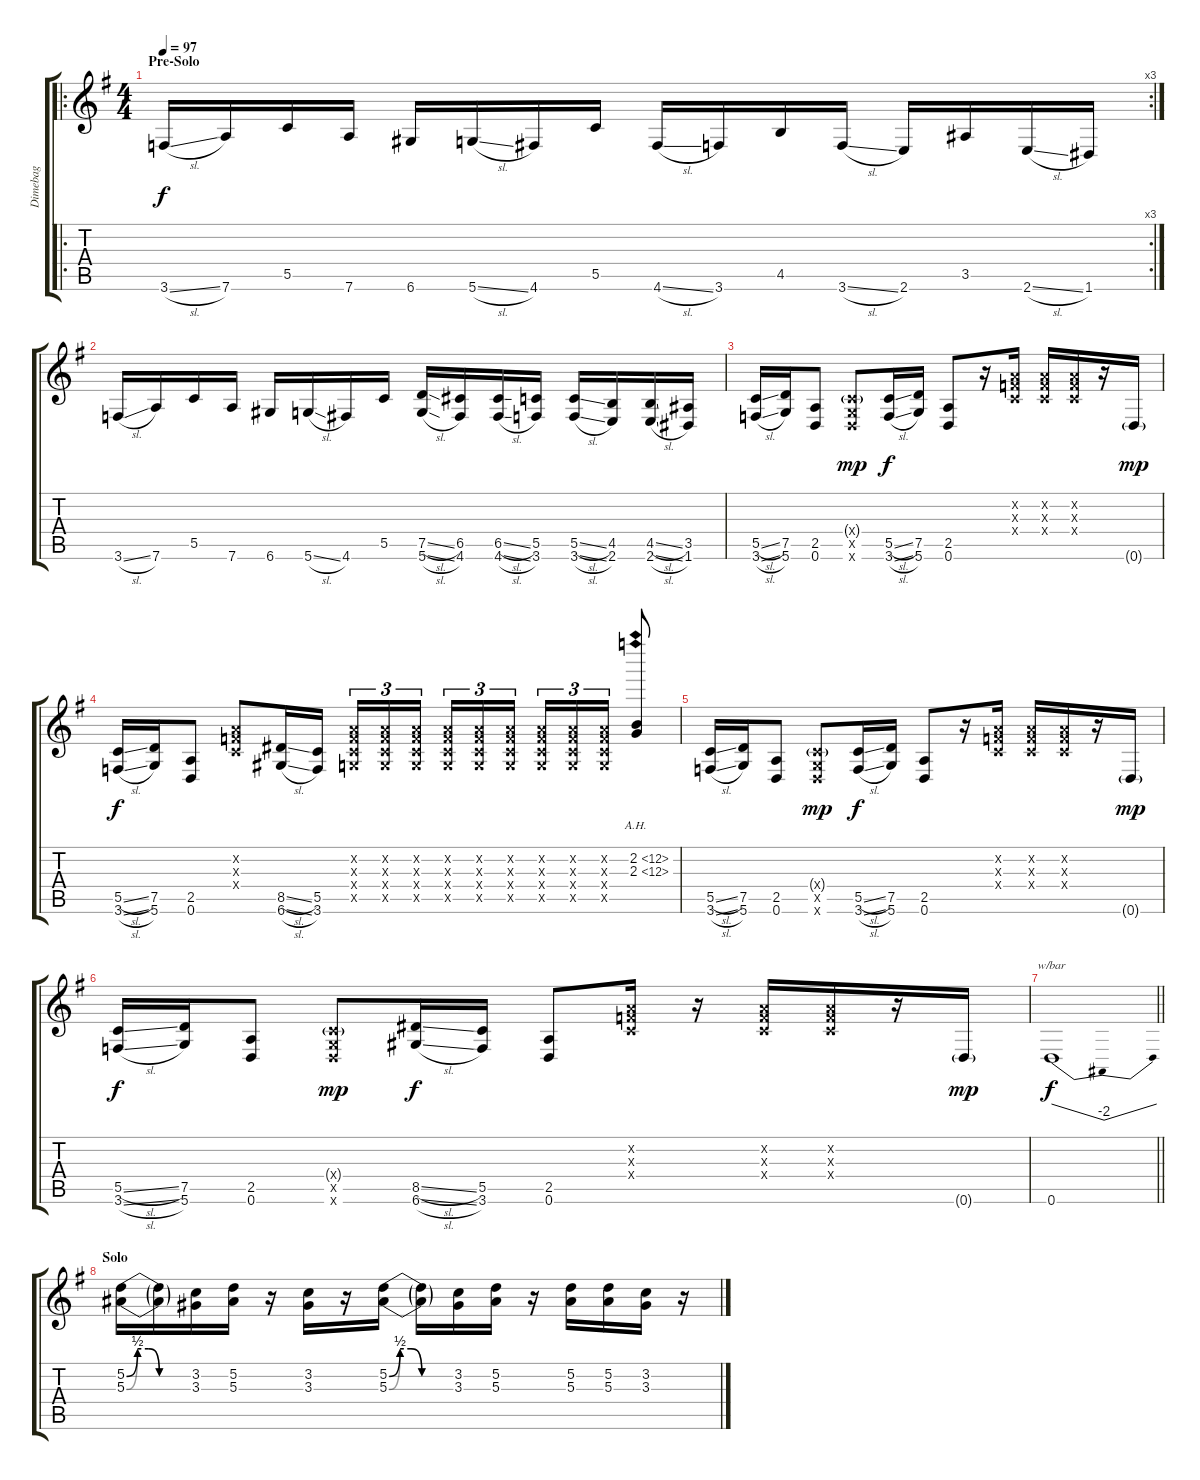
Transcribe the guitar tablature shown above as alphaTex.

\track ("Dimebag" "Dimebag") {instrument distortionguitar}
\staff {score tabs}
\tuning (D4 A3 F3 C3 G2 D2) {hide}
\ro
\rc 3
\ts (4 4)
\section ("" "Pre-Solo")
\tempo 97
\clef g2
\ks g
3.6{sl}.16{dy f} 7.6.16 5.5.16 7.6.16 6.6.16 5.6{sl}.16 4.6.16 5.5.16 4.6{sl}.16 3.6.16 4.5.16 3.6{sl}.16 2.6.16 3.5.16 2.6{sl}.16 1.6.16 |
3.6{sl}.16 7.6.16 5.5.16 7.6.16 6.6.16 5.6{sl}.16 4.6.16 5.5.16 (7.5{sl} 5.6{sl}).16 (6.5 4.6).16 (6.5{sl} 4.6{sl}).16 (5.5 3.6).16 (5.5{sl} 3.6{sl}).16 (4.5 2.6).16 (4.5{sl} 2.6{sl}).16 (3.5 1.6).16 |
(5.5{sl} 3.6{sl}).16 (7.5 5.6).16 (2.5 0.6).8 (0.4{g x} 0.5{x} 0.6{x}).8{dy mp} (5.5{sl} 3.6{sl}).16{dy f} (7.5 5.6).16 (2.5 0.6).8 r.16 (0.2{x} 0.3{x} 0.4{x}).16 (0.2{x} 0.3{x} 0.4{x}).16 (0.2{x} 0.3{x} 0.4{x}).16 r.16 0.6{g}.16{dy mp} |
(5.5{sl} 3.6{sl}).16{dy f} (7.5 5.6).16 (2.5 0.6).8 (0.2{x} 0.3{x} 0.4{x}).8 (8.5{sl} 6.6{sl}).16 (5.5 3.6).16 (0.2{x} 0.3{x} 0.4{x} 0.5{x}).16{tu (3 2)} (0.2{x} 0.3{x} 0.4{x} 0.5{x}).16{tu (3 2)} (0.2{x} 0.3{x} 0.4{x} 0.5{x}).16{tu (3 2) beam splitsecondary} (0.2{x} 0.3{x} 0.4{x} 0.5{x}).16{tu (3 2)} (0.2{x} 0.3{x} 0.4{x} 0.5{x}).16{tu (3 2)} (0.2{x} 0.3{x} 0.4{x} 0.5{x}).16{tu (3 2)} (0.2{x} 0.3{x} 0.4{x} 0.5{x}).16{tu (3 2)} (0.2{x} 0.3{x} 0.4{x} 0.5{x}).16{tu (3 2)} (0.2{x} 0.3{x} 0.4{x} 0.5{x}).16{tu (3 2)} (2.2{ah 10} 2.3{ah 10}).8 |
(5.5{sl} 3.6{sl}).16 (7.5 5.6).16 (2.5 0.6).8 (0.4{g x} 0.5{x} 0.6{x}).8{dy mp} (5.5{sl} 3.6{sl}).16{dy f} (7.5 5.6).16 (2.5 0.6).8 r.16 (0.2{x} 0.3{x} 0.4{x}).16 (0.2{x} 0.3{x} 0.4{x}).16 (0.2{x} 0.3{x} 0.4{x}).16 r.16 0.6{g}.16{dy mp} |
(5.5{sl} 3.6{sl}).16{dy f} (7.5 5.6).16 (2.5 0.6).8 (0.4{g x} 0.5{x} 0.6{x}).8{dy mp} (8.5{sl} 6.6{sl}).16{dy f} (5.5 3.6).16 (2.5 0.6).8 (0.2{x} 0.3{x} 0.4{x}).16 r.16 (0.2{x} 0.3{x} 0.4{x}).16 (0.2{x} 0.3{x} 0.4{x}).16 r.16 0.6{g}.16{dy mp} |
\barLineRight lightlight
0.6.1{tbe (dip default 0 0 23 -8 60 0) dy f} |
\section ("" "Solo")
(5.2{be (custom 0 0 10 2 20 2 30 0 60 0)} 5.3{be (custom 0 0 10 2 20 2 30 0 60 0)}).16 (5.2{t} 5.3{t}).16 (3.2 3.3).16 (5.2 5.3).16 r.16 (3.2 3.3).16 r.16 (5.2{be (custom 0 0 10 2 20 2 30 0 60 0)} 5.3{be (custom 0 0 10 2 20 2 30 0 60 0)}).16 (5.2{t} 5.3{t}).16 (3.2 3.3).16 (5.2 5.3).16 r.16 (5.2 5.3).16 (5.2 5.3).16 (3.2 3.3).16 r.16
